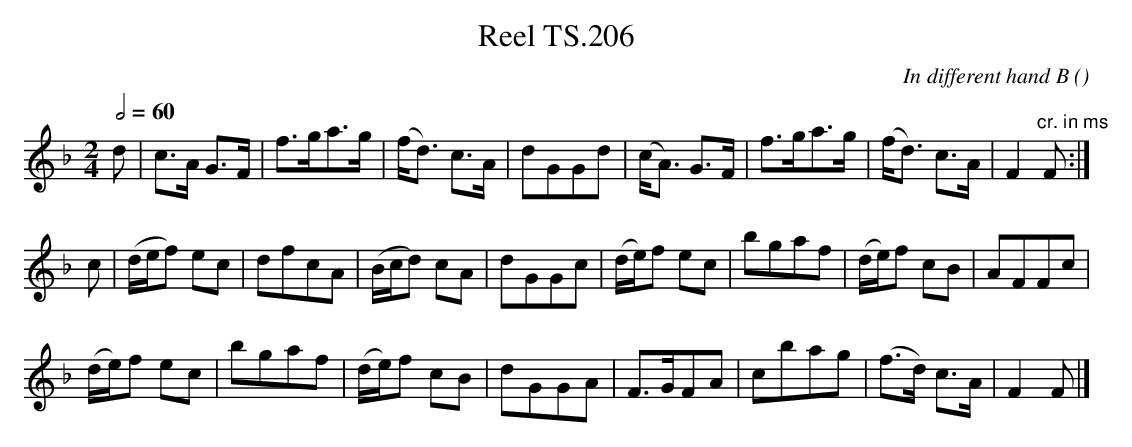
X:1
T:Reel TS.206
M:2/4
L:1/8
Q:1/2=60
O:
C:In different hand B
K:F
d|c>A G>F|f>ga>g|(f<d) c>A|dGGd|(c<A) G>F|f>ga>g|(f<d) c>A|F2"cr. in ms"F:|
c|(d/e/f) ec|dfcA|(B/c/d) cA|dGGc|(d/e/)f ec|bgaf|(d/e/)f cB|AFFc|
(d/e/)f ec|bgaf|(d/e/)f cB|dGGA|F>GFA|cbag|(f>d) c>A|F2F|]
